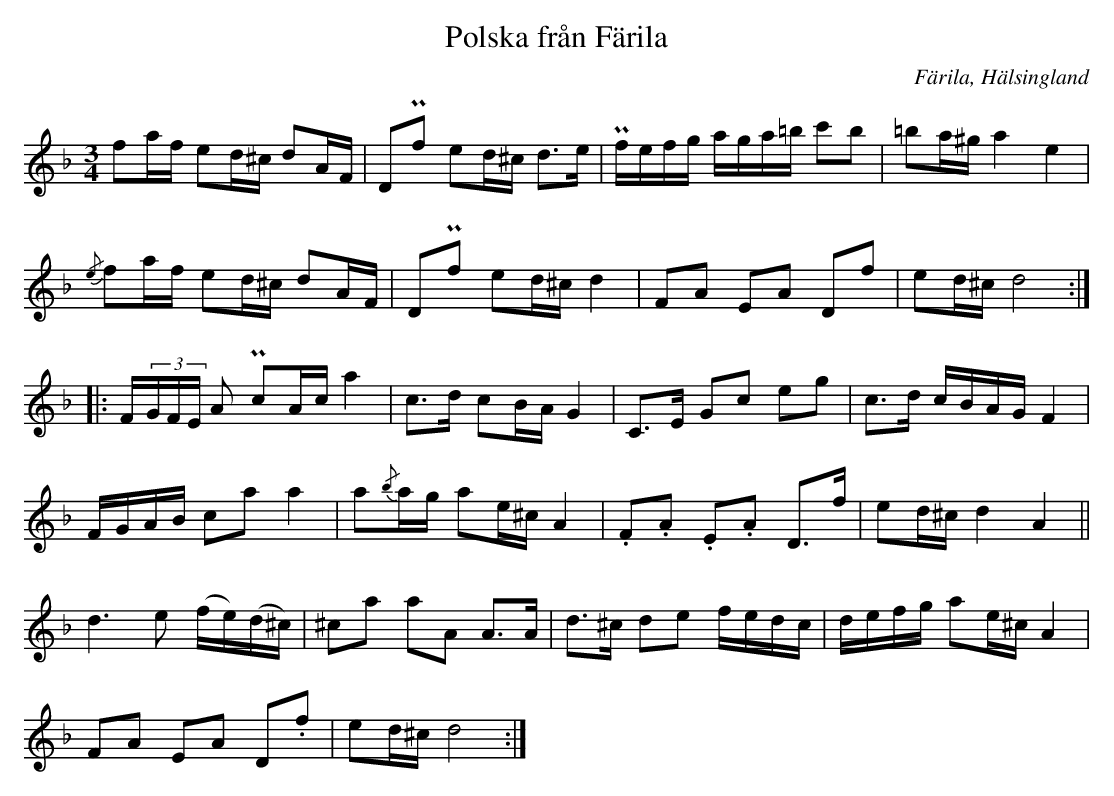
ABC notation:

X:1
T: Polska från Färila
O: Färila, Hälsingland
M: 3/4
L: 1/16
K: Dm
f2af e2d^c d2AF | D2Pf2 e2d^c d2>e2 | Pfefg aga=b c'2b2 | =b2a^g a4 e4 |
{/e}f2af e2d^c d2AF | D2Pf2 e2d^c d4 | F2A2 E2A2 D2f2 | e2d^c d8 ::
F(3GFE A2 Pc2Ac a4 | c2>d2 c2BA G4 | C2>E2 G2c2 e2g2 | c2>d2 cBAG F4 |
FGAB c2a2 a4 | a2{/b}ag a2e^c A4 | .F2.A2 .E2.A2 D2>f2 | e2d^c d4 A4 ||
d6e2 (fe)(d^c) | ^c2a2 a2A2 A2>A2 | d2>^c2 d2e2 fedc | defg a2e^c A4 |
F2A2 E2A2 D2.f2 | e2d^c d8 :|
